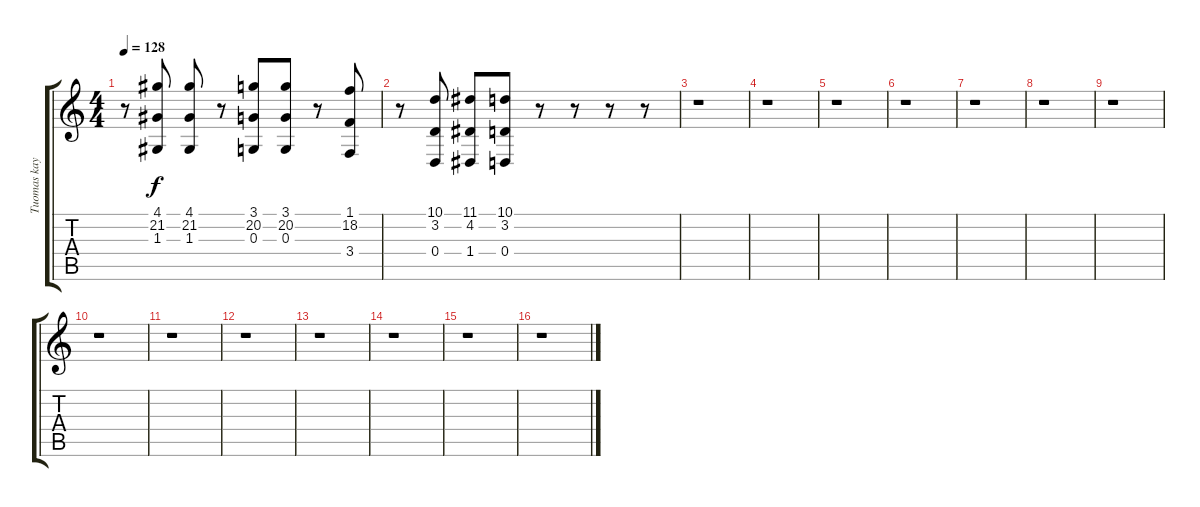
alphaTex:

\track ("Tuomas kayboard4" "Tuomas kay") {instrument stringensemble1}
\staff {score tabs}
\tuning (E4 B3 G3 D3 A2 E2) {hide}
\ts (4 4)
\tempo 128
\clef g2
\ks c
r.8{dy f} (4.1 21.2 1.3).8 (4.1 21.2 1.3).8 r.8 (3.1 20.2 0.3).8 (3.1 20.2 0.3).8 r.8 (1.1 18.2 3.4).8 |
r.8 (10.1 3.2 0.4).8 (11.1 4.2 1.4).8 (10.1 3.2 0.4).8 r.8 r.8 r.8 r.8 |
r.1 |
r.1 |
r.1 |
r.1 |
r.1 |
r.1 |
r.1 |
r.1 |
r.1 |
r.1 |
r.1 |
r.1 |
r.1 |
r.1
